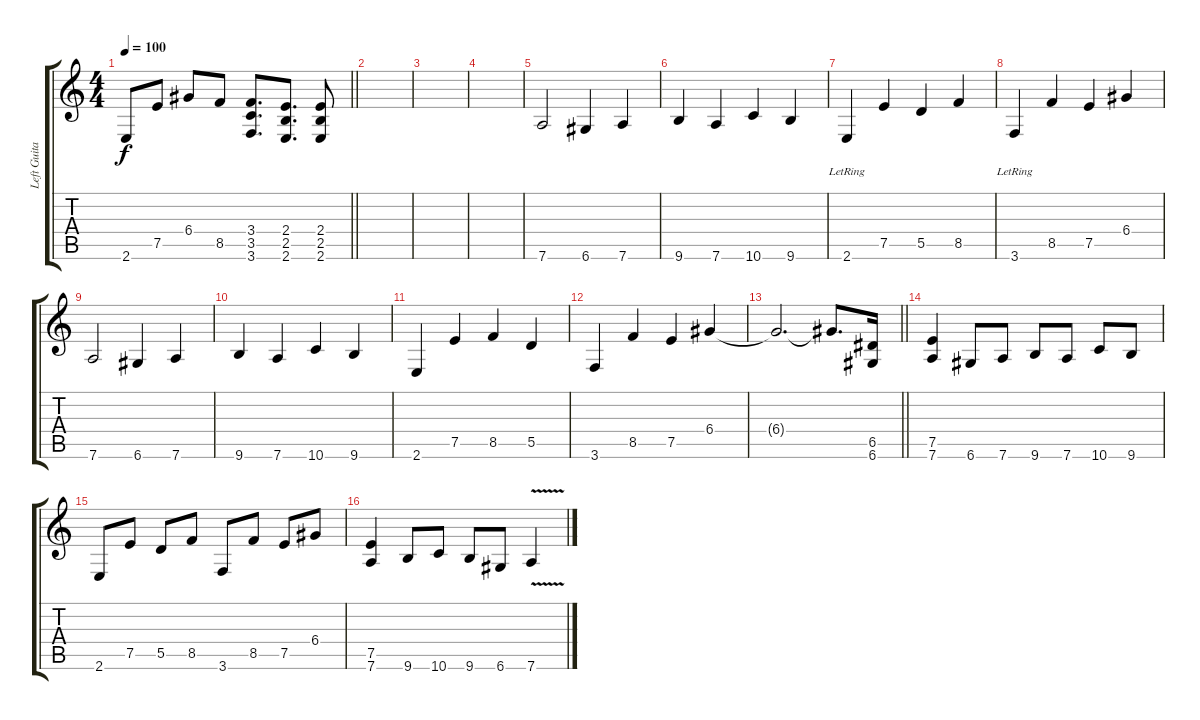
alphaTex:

\track ("Left Guitar" "Left Guita") {instrument distortionguitar}
\staff {score tabs}
\tuning (E4 B3 G3 D3 A2 D2) {hide}
\ts (4 4)
\tempo 100
\clef g2
\barLineRight lightlight
\ks c
2.6.8{dy f} 7.5.8 6.4.8 8.5.8 (3.4 3.5 3.6).8{d} (2.4 2.5 2.6).8{d} (2.4 2.5 2.6).8 |
|
|
|
7.6.2 6.6.4 7.6.4 |
9.6.4 7.6.4 10.6.4 9.6.4 |
2.6{lr}.4 7.5.4 5.5.4 8.5.4 |
3.6{lr}.4 8.5.4 7.5.4 6.4.4 |
7.6.2 6.6.4 7.6.4 |
9.6.4 7.6.4 10.6.4 9.6.4 |
2.6.4 7.5.4 8.5.4 5.5.4 |
3.6.4 8.5.4 7.5.4 6.4.4 |
\barLineRight lightlight
6.4{t}.2{d} 6.4{t}.8{d} (6.5 6.6).16 |
\section ("" "")
(7.5 7.6).4 6.6.8 7.6.8 9.6.8 7.6.8 10.6.8 9.6.8 |
2.6.8 7.5.8 5.5.8 8.5.8 3.6.8 8.5.8 7.5.8 6.4.8 |
(7.5 7.6).4 9.6.8 10.6.8 9.6.8 6.6.8 7.6{v}.4
